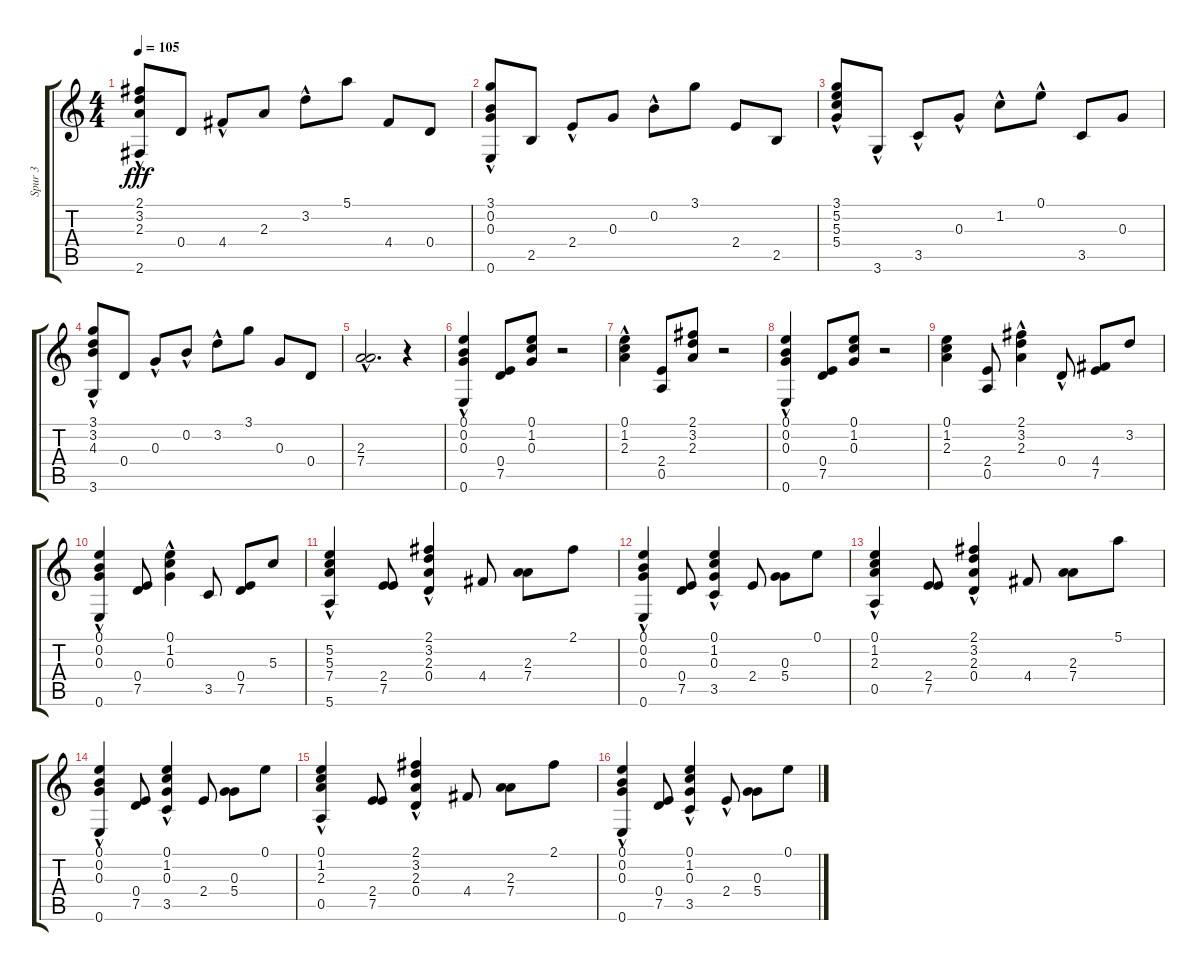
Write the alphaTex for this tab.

\track ("Spur 3" "Spur 3") {instrument acousticguitarsteel}
\staff {score tabs}
\tuning (E4 B3 G3 D3 A2 E2) {hide}
\ts (4 4)
\tempo 105
\clef g2
\ks c
(2.1 3.2{hac} 2.3 2.6).8{dy fff} 0.4.8 4.4{hac}.8 2.3.8 3.2{hac}.8 5.1.8 4.4.8 0.4.8 |
(3.1 0.2{hac} 0.3 0.6{hac}).8 2.5.8 2.4{hac}.8 0.3.8 0.2{hac}.8 3.1.8 2.4.8 2.5.8 |
(3.1 5.2 5.3{hac} 5.4).8 3.6{hac}.8 3.5{hac}.8 0.3{hac}.8 1.2{hac}.8 0.1{hac}.8 3.5.8 0.3.8 |
(3.1 3.2{hac} 4.3 3.6{hac}).8 0.4.8 0.3{hac}.8 0.2{hac}.8 3.2{hac}.8 3.1.8 0.3.8 0.4.8 |
(2.3{hac} 7.4{hac}).2{d} r.4 |
(0.1{hac} 0.2 0.3 0.6).4 (0.4 7.5).8 (0.1 1.2 0.3).8 r.2 |
(0.1{hac} 1.2 2.3).4 (2.4 0.5).8 (2.1 3.2 2.3).8 r.2 |
(0.1{hac} 0.2 0.3 0.6).4 (0.4 7.5).8 (0.1 1.2 0.3).8 r.2 |
(0.1 1.2 2.3).4 (2.4 0.5).8 (2.1 3.2{hac} 2.3).4 0.4{hac}.8 (4.4 7.5).8 3.2.8 |
(0.1{hac} 0.2 0.3 0.6).4 (0.4 7.5).8 (0.1 1.2{hac} 0.3{hac}).4 3.5.8 (0.4 7.5).8 5.3.8 |
(5.2 5.3 7.4 5.6{hac}).4 (2.4 7.5).8 (2.1 3.2{hac} 2.3 0.4).4 4.4.8 (2.3 7.4).8 2.1.8 |
(0.1{hac} 0.2{hac} 0.3 0.6{hac}).4 (0.4 7.5).8 (0.1 1.2{hac} 0.3 3.5).4 2.4.8 (0.3 5.4).8 0.1.8 |
(0.1 1.2 2.3 0.5{hac}).4 (2.4 7.5).8 (2.1{hac} 3.2{hac} 2.3 0.4).4 4.4.8 (2.3 7.4).8 5.1.8 |
(0.1{hac} 0.2 0.3 0.6{hac}).4 (0.4 7.5).8 (0.1 1.2{hac} 0.3 3.5).4 2.4.8 (0.3 5.4).8 0.1.8 |
(0.1 1.2 2.3 0.5{hac}).4 (2.4 7.5).8 (2.1{hac} 3.2{hac} 2.3 0.4).4 4.4.8 (2.3 7.4).8 2.1.8 |
(0.1{hac} 0.2 0.3 0.6{hac}).4 (0.4 7.5).8 (0.1 1.2{hac} 0.3 3.5).4 2.4{hac}.8 (0.3 5.4).8 0.1.8
